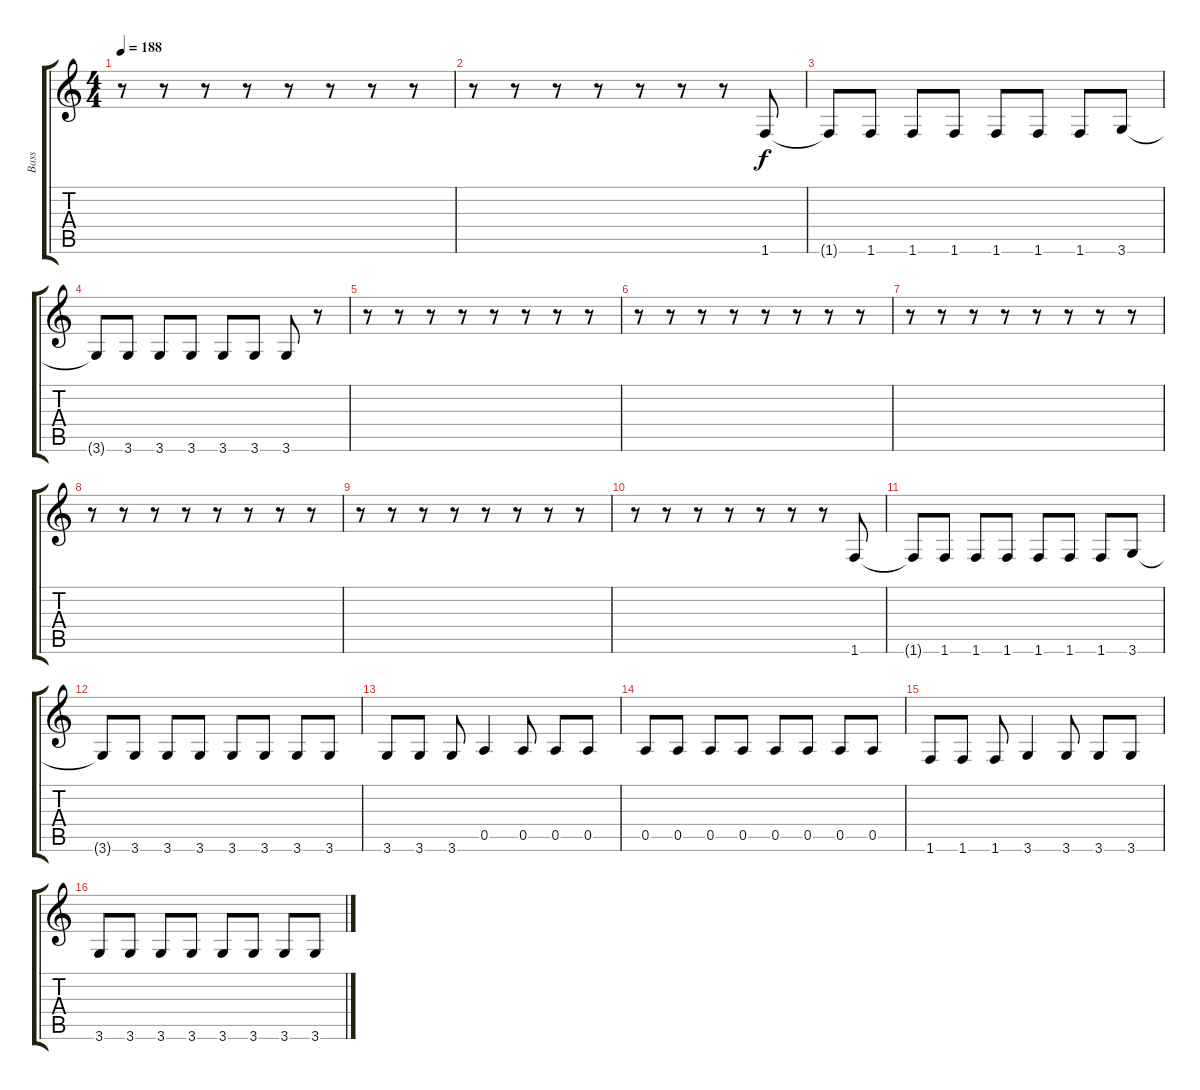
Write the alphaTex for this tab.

\track ("Bass" "Bass") {instrument electricbassfinger}
\staff {score tabs}
\tuning (E4 B3 G3 D3 A2 E2) {hide}
\ts (4 4)
\tempo 188
\clef g2
\ks c
r.8{dy f} r.8 r.8 r.8 r.8 r.8 r.8 r.8 |
r.8 r.8 r.8 r.8 r.8 r.8 r.8 1.6.8 |
1.6{t}.8 1.6.8 1.6.8 1.6.8 1.6.8 1.6.8 1.6.8 3.6.8 |
3.6{t}.8 3.6.8 3.6.8 3.6.8 3.6.8 3.6.8 3.6.8 r.8 |
r.8 r.8 r.8 r.8 r.8 r.8 r.8 r.8 |
r.8 r.8 r.8 r.8 r.8 r.8 r.8 r.8 |
r.8 r.8 r.8 r.8 r.8 r.8 r.8 r.8 |
r.8 r.8 r.8 r.8 r.8 r.8 r.8 r.8 |
r.8 r.8 r.8 r.8 r.8 r.8 r.8 r.8 |
r.8 r.8 r.8 r.8 r.8 r.8 r.8 1.6.8 |
1.6{t}.8 1.6.8 1.6.8 1.6.8 1.6.8 1.6.8 1.6.8 3.6.8 |
3.6{t}.8 3.6.8 3.6.8 3.6.8 3.6.8 3.6.8 3.6.8 3.6.8 |
3.6.8 3.6.8 3.6.8 0.5.4 0.5.8 0.5.8 0.5.8 |
0.5.8 0.5.8 0.5.8 0.5.8 0.5.8 0.5.8 0.5.8 0.5.8 |
1.6.8 1.6.8 1.6.8 3.6.4 3.6.8 3.6.8 3.6.8 |
3.6.8 3.6.8 3.6.8 3.6.8 3.6.8 3.6.8 3.6.8 3.6.8
